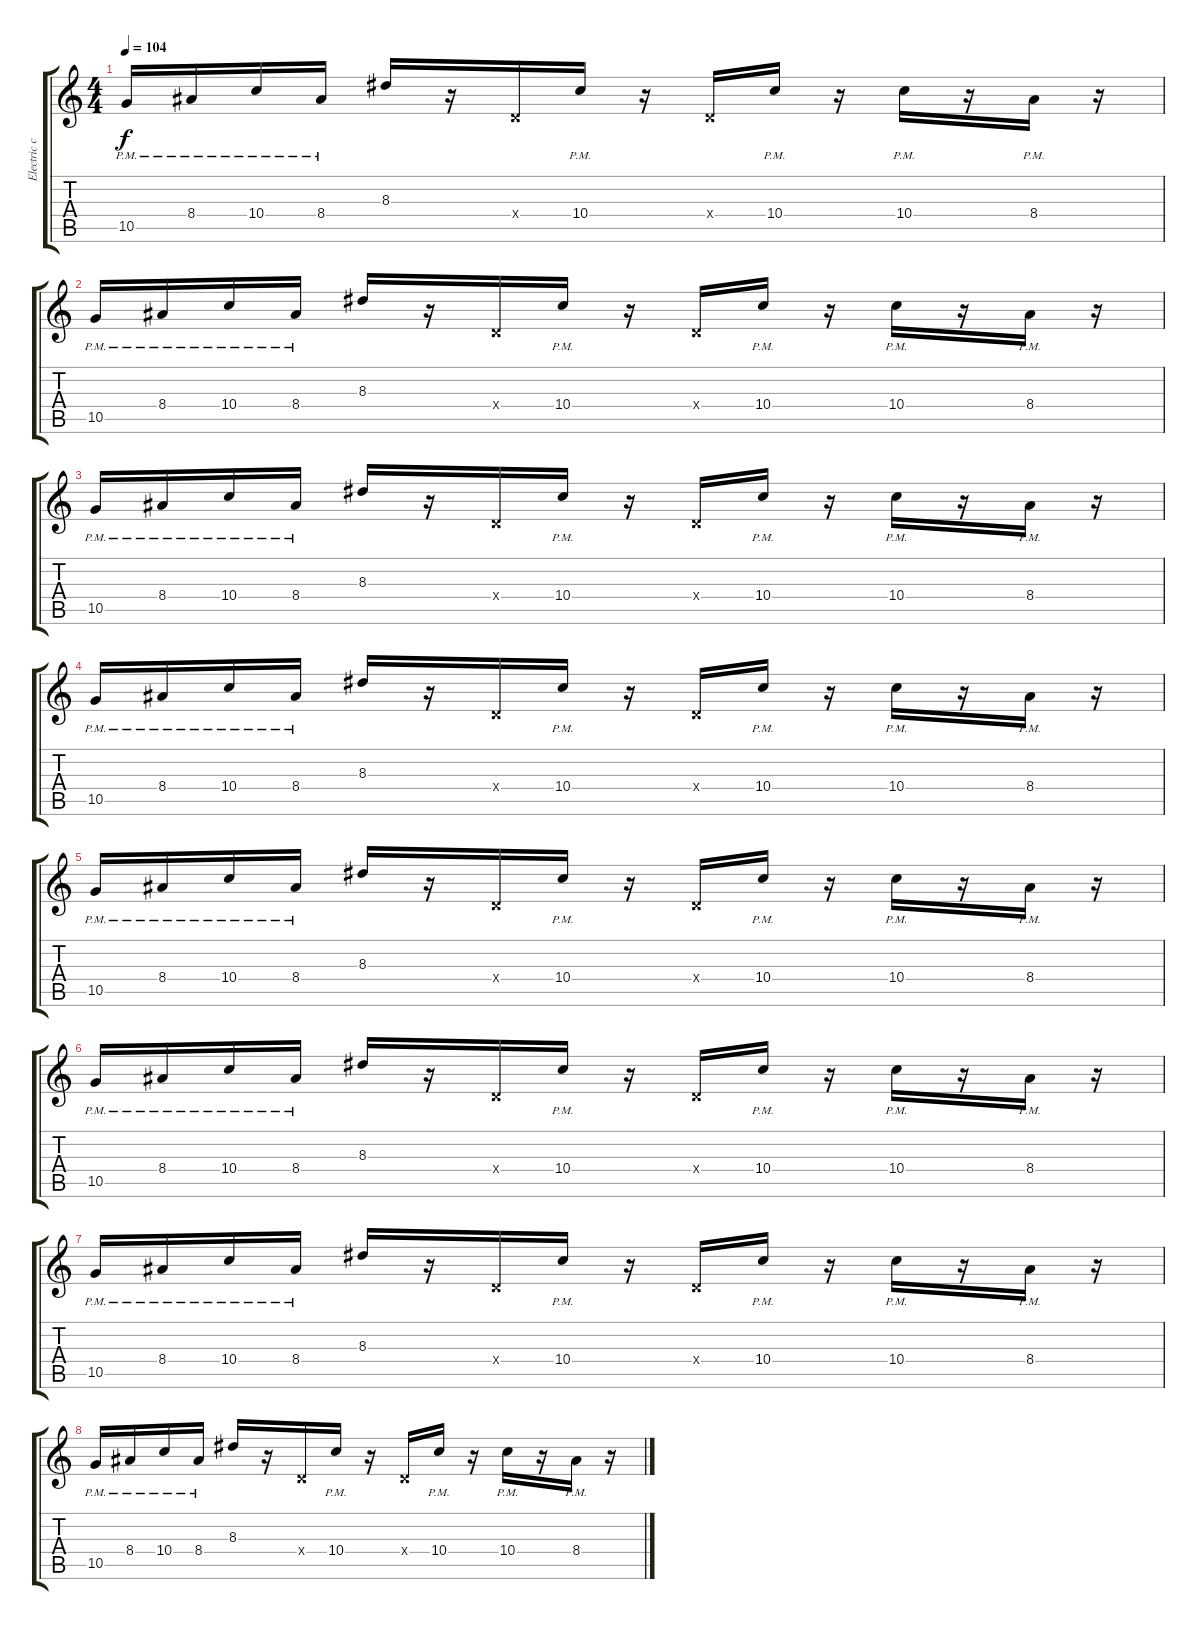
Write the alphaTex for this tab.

\track ("Electric clean guitar" "Electric c") {instrument electricguitarclean}
\staff {score tabs}
\tuning (E4 B3 G3 D3 A2 E2) {hide}
\ts (4 4)
\tempo 104
\clef g2
\ks c
10.5{pm}.16{dy f} 8.4{pm}.16 10.4{pm}.16 8.4{pm}.16 8.3.16 r.16 0.4{x}.16 10.4{pm}.16 r.16 0.4{x}.16 10.4{pm}.16 r.16 10.4{pm}.16 r.16 8.4{pm}.16 r.16 |
10.5{pm}.16 8.4{pm}.16 10.4{pm}.16 8.4{pm}.16 8.3.16 r.16 0.4{x}.16 10.4{pm}.16 r.16 0.4{x}.16 10.4{pm}.16 r.16 10.4{pm}.16 r.16 8.4{pm}.16 r.16 |
10.5{pm}.16 8.4{pm}.16 10.4{pm}.16 8.4{pm}.16 8.3.16 r.16 0.4{x}.16 10.4{pm}.16 r.16 0.4{x}.16 10.4{pm}.16 r.16 10.4{pm}.16 r.16 8.4{pm}.16 r.16 |
10.5{pm}.16 8.4{pm}.16 10.4{pm}.16 8.4{pm}.16 8.3.16 r.16 0.4{x}.16 10.4{pm}.16 r.16 0.4{x}.16 10.4{pm}.16 r.16 10.4{pm}.16 r.16 8.4{pm}.16 r.16 |
10.5{pm}.16 8.4{pm}.16 10.4{pm}.16 8.4{pm}.16 8.3.16 r.16 0.4{x}.16 10.4{pm}.16 r.16 0.4{x}.16 10.4{pm}.16 r.16 10.4{pm}.16 r.16 8.4{pm}.16 r.16 |
10.5{pm}.16 8.4{pm}.16 10.4{pm}.16 8.4{pm}.16 8.3.16 r.16 0.4{x}.16 10.4{pm}.16 r.16 0.4{x}.16 10.4{pm}.16 r.16 10.4{pm}.16 r.16 8.4{pm}.16 r.16 |
10.5{pm}.16 8.4{pm}.16 10.4{pm}.16 8.4{pm}.16 8.3.16 r.16 0.4{x}.16 10.4{pm}.16 r.16 0.4{x}.16 10.4{pm}.16 r.16 10.4{pm}.16 r.16 8.4{pm}.16 r.16 |
10.5{pm}.16 8.4{pm}.16 10.4{pm}.16 8.4{pm}.16 8.3.16 r.16 0.4{x}.16 10.4{pm}.16 r.16 0.4{x}.16 10.4{pm}.16 r.16 10.4{pm}.16 r.16 8.4{pm}.16 r.16
